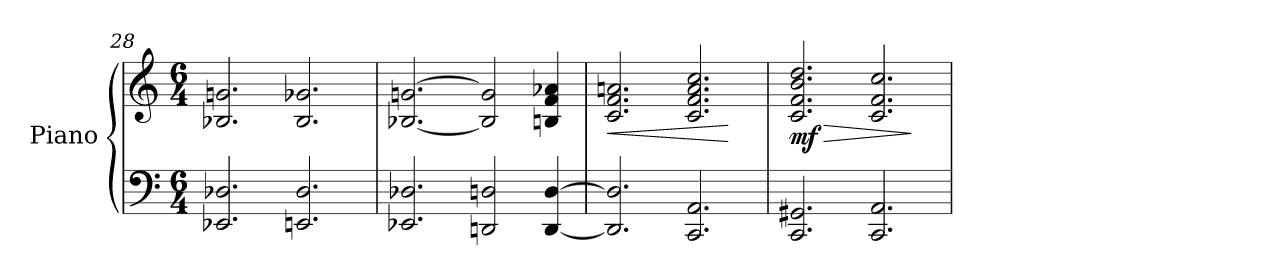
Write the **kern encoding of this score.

**kern	**kern	**dynam
*part1	*part1	*part1
*staff2	*staff1	*staff1/2
*I"Piano	*	*
*I'Pno.	*	*
*clefF4	*clefG2	*
*k[]	*k[]	*
*M6/4	*M6/4	*
=28	=28	=28
2.EE-X/ 2.D-X/	2.B-X/ 2.gn/	.
2.EEn/ 2.D-/	2.B-/ 2.g-X/	.
=29	=29	=29
2.EE-X/ 2.D-X/	[2.B-X/ [2.gn/	.
2DDn/ 2Dn/	2B-/] 2g/]	.
[4DD/ [4D/	4Bn/ 4f/ 4a-X/	.
=30	=30	=30
!	!	!LO:HP:b
2.DD/] 2.D/]	2.c/ 2.f/ 2.an/	<
2.CC/ 2.AA/	2.c/ 2.f/ 2.a/ 2.cc/	.
.	.	[
=31	=31	=31
!	!	!LO:HP:b
!	!	!LO:DY:n=1:b
2.CC/ 2.GG#X/	2.c/ 2.f/ 2.b/ 2.dd/	> mf
2.CC/ 2.AA/	2.c/ 2.f/ 2.cc/	.
.	.	]
=	=	=
*-	*-	*-
